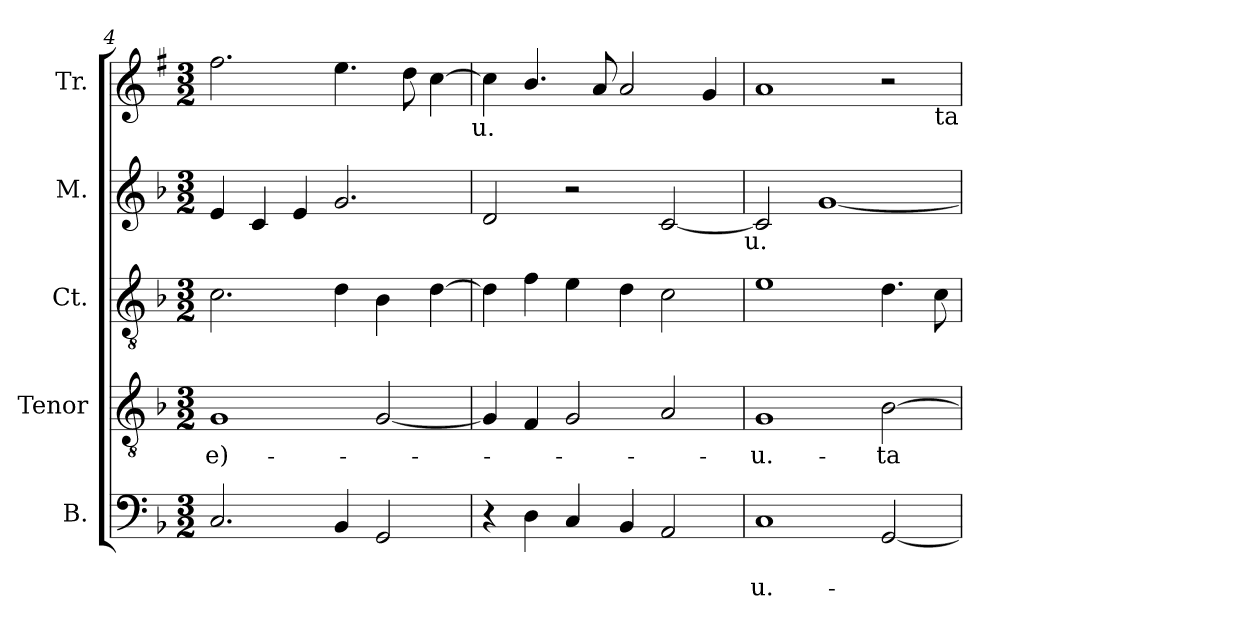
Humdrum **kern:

**kern	**text	**text	**kern	**text	**kern	**kern	**kern
*part5	*part5	*part5	*part4	*part4	*part3	*part2	*part1
*staff5	*staff5	*staff5	*staff4	*staff4	*staff3	*staff2	*staff1
*I"B.	*	*	*I"Tenor	*	*I"Ct.	*I"M.	*I"Tr.
*I'B.	*	*	*I'T.	*	*I'Ct.	*I'M.	*I'Tr.
*clefF4	*	*	*clefGv2	*	*clefGv2	*clefG2	*clefG2
*	*	*	*	*	*	*	*ITrd1c2
*k[b-]	*	*	*k[b-]	*	*k[b-]	*k[b-]	*k[b-]
*F:	*	*	*F:	*	*F:	*F:	*F:
*M3/2	*	*	*M3/2	*	*M3/2	*M3/2	*M3/2
=4	=4	=4	=4	=4	=4	=4	=4
!	!	!	!	!LO:LY:b	!	!	!
2.C/	.	.	1G	e)-	2.c\	4e/	2.ee\
.	.	.	.	.	.	4c/	.
.	.	.	.	.	.	4e/	.
4BB-/	.	.	.	.	4d\	2.g/	4.dd\
2GG/	.	.	[<2G/	.	4B-\	.	.
.	.	.	.	.	.	.	8cc\
.	.	.	.	.	[>4d\	.	[>4b-\
!	!	!	!	!	!	!	!LO:TX:b:t=u.
=5	=5	=5	=5	=5	=5	=5	=5
4r	.	.	4G/]	.	4d\]	2d/	4b-\]
4D\	.	.	4F/	.	4f\	.	4.a/
4C/	.	.	2G/	.	4e\	2r	.
.	.	.	.	.	.	.	8g/
4BB-/	.	.	.	.	4d\	.	2g/
2AA/	.	.	2A/	.	2c\	[<2c/	.
.	.	.	.	.	.	.	4f/
!	!	!	!	!	!	!LO:TX:b:t=u.	!
=6	=6	=6	=6	=6	=6	=6	=6
!	!	!LO:LY:b	!	!LO:LY:b	!	!	!
1C	.	-u.-	1G	-u.-	1e	2c/]	1g
.	.	.	.	.	.	[<1g	.
!	!	!	!	!LO:LY:b	!	!	!
[<2GG/	.	.	[>2B-\	-ta-	4.d\	.	2r
.	.	.	.	.	8c\	.	.
!	!	!	!	!	!	!	!LO:TX:b:t=ta
=	=	=	=	=	=	=	=
*-	*-	*-	*-	*-	*-	*-	*-
